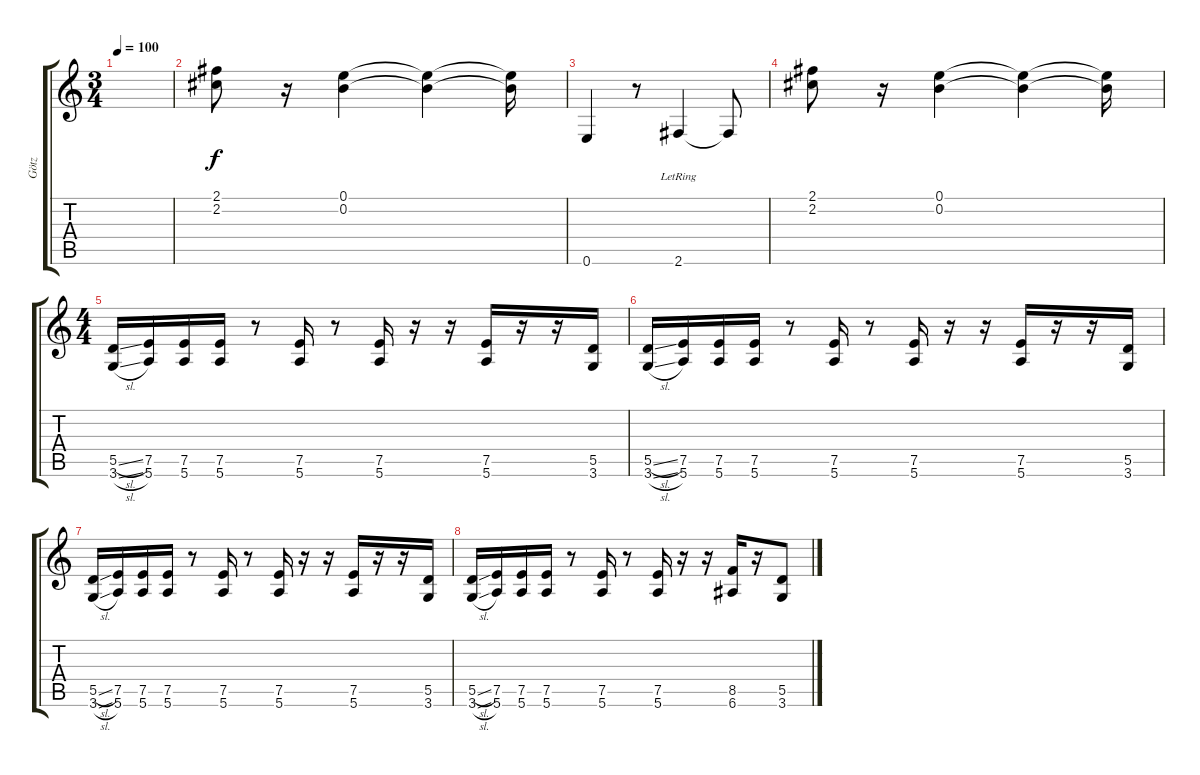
\track ("Götz" "Götz") {instrument acousticguitarnylon}
\staff {score tabs}
\tuning (E4 B3 G3 D3 A2 E2) {hide}
\ts (3 4)
\tempo 100
\clef g2
\ks c
|
(2.1 2.2).8 r.16 (0.1 0.2).4 (0.1{t} 0.2{t}).4 (0.1{t} 0.2{t}).16 |
0.6.4 r.8 2.6{lr}.4 2.6{t}.8 |
(2.1 2.2).8 r.16 (0.1 0.2).4 (0.1{t} 0.2{t}).4 (0.1{t} 0.2{t}).16 |
\ts (4 4)
(5.5{sl} 3.6{sl}).16 (7.5 5.6).16 (7.5 5.6).16 (7.5 5.6).16 r.8 (7.5 5.6).16 r.8 (7.5 5.6).16 r.16 r.16 (7.5 5.6).16 r.16 r.16 (5.5 3.6).16 |
(5.5{sl} 3.6{sl}).16 (7.5 5.6).16 (7.5 5.6).16 (7.5 5.6).16 r.8 (7.5 5.6).16 r.8 (7.5 5.6).16 r.16 r.16 (7.5 5.6).16 r.16 r.16 (5.5 3.6).16 |
(5.5{sl} 3.6{sl}).16 (7.5 5.6).16 (7.5 5.6).16 (7.5 5.6).16 r.8 (7.5 5.6).16 r.8 (7.5 5.6).16 r.16 r.16 (7.5 5.6).16 r.16 r.16 (5.5 3.6).16 |
(5.5{sl} 3.6{sl}).16 (7.5 5.6).16 (7.5 5.6).16 (7.5 5.6).16 r.8 (7.5 5.6).16 r.8 (7.5 5.6).16 r.16 r.16 (8.5 6.6).16 r.16 (5.5 3.6).8
